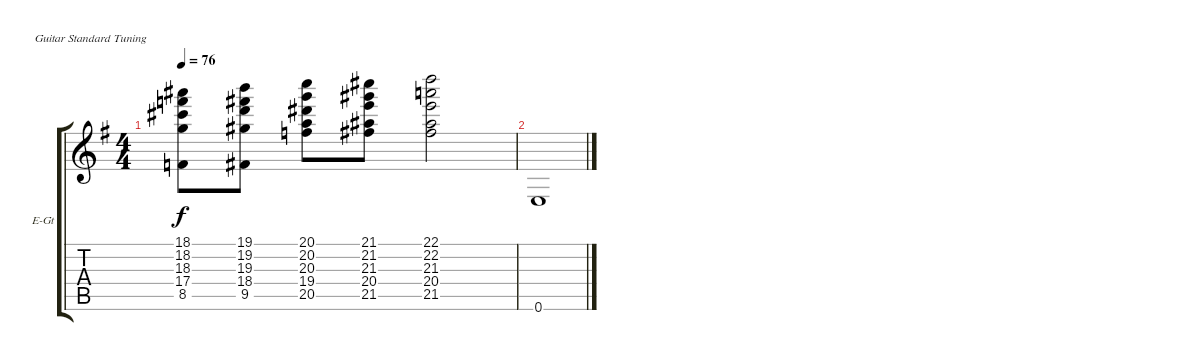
\bracketExtendMode groupsimilarinstruments
\firstSystemTrackNameOrientation horizontal
\otherSystemsTrackNameOrientation horizontal
\track ("Jeff Beck" "E-Gt") {instrument distortionguitar}
\staff {score tabs}
\tuning (E4 B3 G3 D3 A2 E2)
\ts (4 4)
\tempo 76
\clef g2
\ks eminor
(18.1 18.2 18.3 17.4 8.5).8{dy f} (19.1 19.2 19.3 18.4 9.5).8 (20.1 20.2 20.3 19.4 20.5).8 (21.1 21.2 21.3 20.4 21.5).8 (22.1 22.2 21.3 20.4 21.5).2 |
0.6.1
